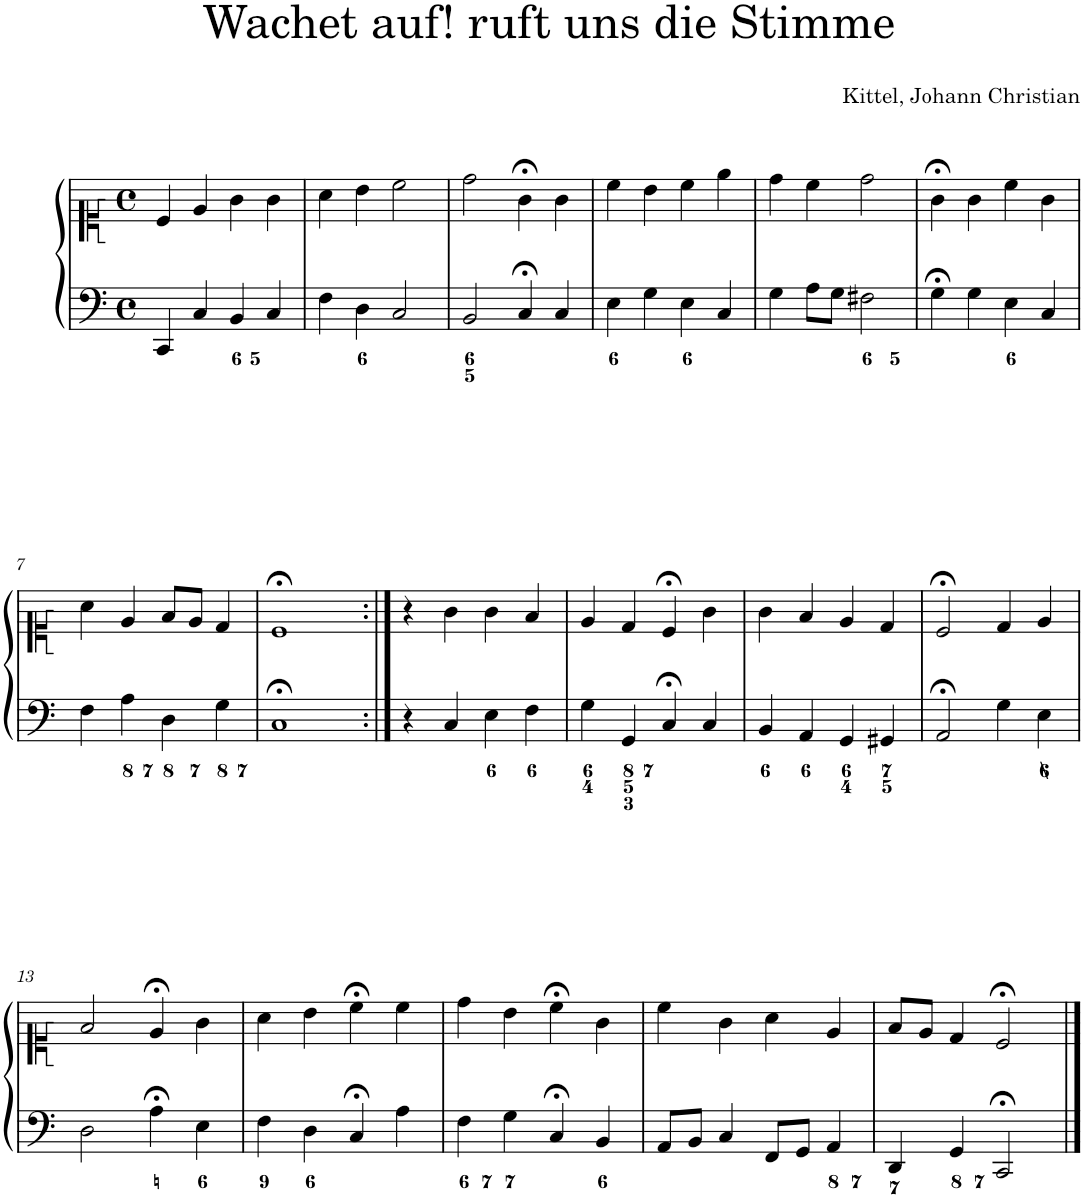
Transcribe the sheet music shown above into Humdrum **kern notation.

**kern	**kern
*part1	*part1
*staff2	*staff1
*I"Piano	*
*I'Pno.	*
*clefF4	*clefC1
*k[]	*k[]
*M4/4	*M4/4
*met(c)	*met(c)
=1	=1
4CC/	4c/
4C/	4e/
4BB/	4g\
4C/	4g\
=2	=2
4F\	4a\
4D\	4b\
2C/	2cc\
=3	=3
2BB/	2dd\
4C;</	4g;<\
4C/	4g\
=4	=4
4E\	4cc\
4G\	4b\
4E\	4cc\
4C/	4ee\
=5	=5
4G\	4dd\
8A\L	4cc\
8G\J	.
2F#X\	2dd\
=6	=6
4G;<\	4g;<\
4G\	4g\
4E\	4cc\
4C/	4g\
!!LO:LB:g=z
=7	=7
4F\	4a\
4A\	4e/
4D\	8f/L
.	8e/J
4G\	4d/
=8	=8
1C;<	1c;<
=9:|!	=9:|!
4r	4r
4C/	4g\
4E\	4g\
4F\	4f/
=10	=10
4G\	4e/
4GG/	4d/
4C;</	4c;</
4C/	4g\
=11	=11
4BB/	4g\
4AA/	4f/
4GG/	4e/
4GG#X/	4d/
=12	=12
2AA;</	2c;</
4G\	4d/
4E\	4e/
!!LO:LB:g=z
=13	=13
2D\	2f/
4A;<\	4e;</
4E\	4g\
=14	=14
4F\	4a\
4D\	4b\
4C;</	4cc;<\
4A\	4cc\
=15	=15
4F\	4dd\
4G\	4b\
4C;</	4cc;<\
4BB/	4g\
=16	=16
8AA/L	4cc\
8BB/J	.
4C/	4g\
8FF/L	4a\
8GG/J	.
4AA/	4e/
=17	=17
4DD/	8f/L
.	8e/J
4GG/	4d/
2CC;</	2c;</
==	==
*-	*-
